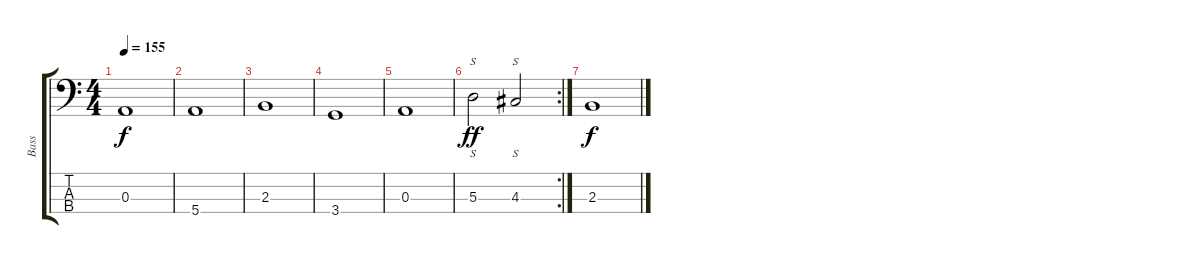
\track ("Bass" "Bass") {instrument electricbassfinger}
\staff {score tabs}
\tuning (G2 D2 A1 E1) {hide}
\ts (4 4)
\tempo 155
\clef f4
\ks c
0.3.1{dy f} |
5.4.1 |
2.3.1 |
3.4.1 |
0.3.1 |
\rc 2
5.3.2{s dy ff} 4.3.2{s} |
2.3.1{dy f}
